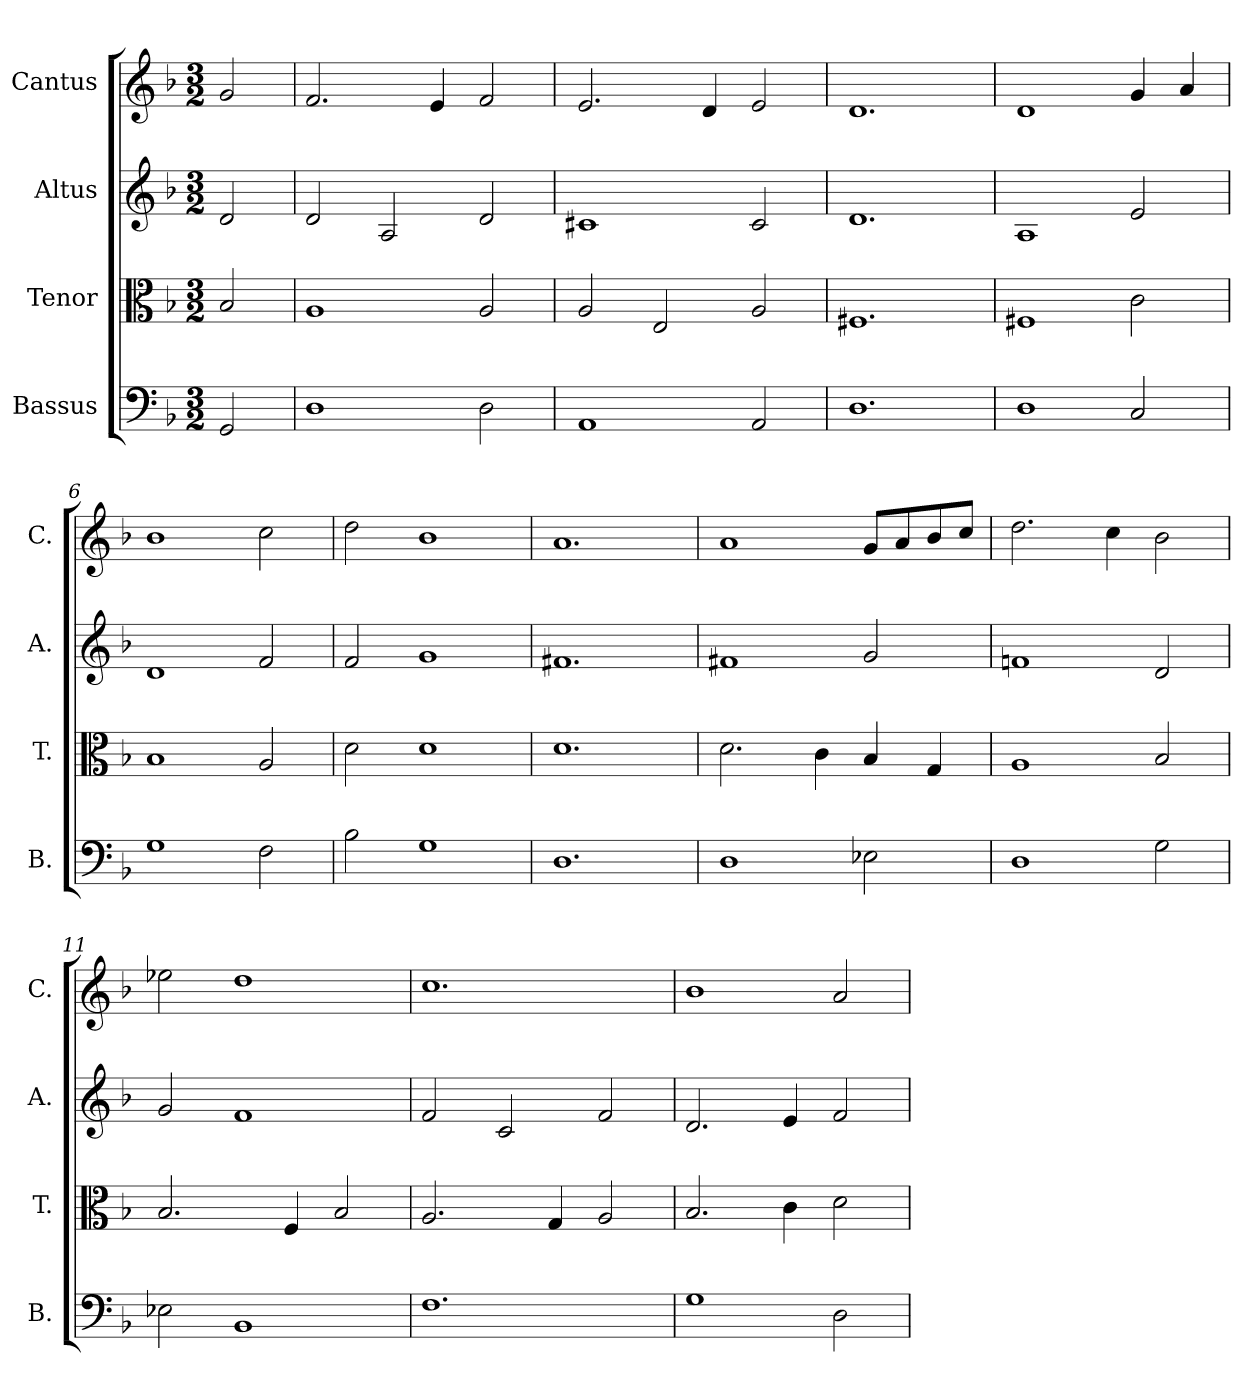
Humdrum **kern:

**kern	**kern	**kern	**kern
*part4	*part3	*part2	*part1
*staff4	*staff3	*staff2	*staff1
*I"Bassus	*I"Tenor	*I"Altus	*I"Cantus
*I'B.	*I'T.	*I'A.	*I'C.
*clefF4	*clefC3	*clefG2	*clefG2
*k[b-]	*k[b-]	*k[b-]	*k[b-]
*F:	*F:	*F:	*F:
*M3/2	*M3/2	*M3/2	*M3/2
=1	=1	=1	=1
2GG/	2B-/	2d/	2g/
=2	=2	=2	=2
1D	1A	2d/	2.f/
.	.	2A/	.
.	.	.	4e/
2D\	2A/	2d/	2f/
=3	=3	=3	=3
1AA	2A/	1c#X	2.e/
.	2E/	.	.
.	.	.	4d/
2AA/	2A/	2c#/	2e/
=4	=4	=4	=4
1.D	1.F#X	1.d	1.d
=5	=5	=5	=5
1D	1F#X	1A	1d
2C/	2c\	2e/	4g/
.	.	.	4a/
=6	=6	=6	=6
1G	1B-	1d	1b-
2F\	2A/	2f/	2cc\
=7	=7	=7	=7
2B-\	2d\	2f/	2dd\
1G	1d	1g	1b-
=8	=8	=8	=8
1.D	1.d	1.f#X	1.a
=9	=9	=9	=9
1D	2.d\	1f#X	1a
.	4c\	.	.
2E-X\	4B-/	2g/	8g/L
.	.	.	8a/
.	4G/	.	8b-/
.	.	.	8cc/J
=10	=10	=10	=10
1D	1A	1fn	2.dd\
.	.	.	4cc\
2G\	2B-/	2d/	2b-\
=11	=11	=11	=11
2E-X\	2.B-/	2g/	2ee-X\
1BB-	.	1f	1dd
.	4F/	.	.
.	2B-/	.	.
!!LO:LB:g=z
=12	=12	=12	=12
1.F	2.A/	2f/	1.cc
.	.	2c/	.
.	4G/	.	.
.	2A/	2f/	.
=13	=13	=13	=13
1G	2.B-/	2.d/	1b-
.	4c\	4e/	.
2D\	2d\	2f/	2a/
=	=	=	=
*-	*-	*-	*-
